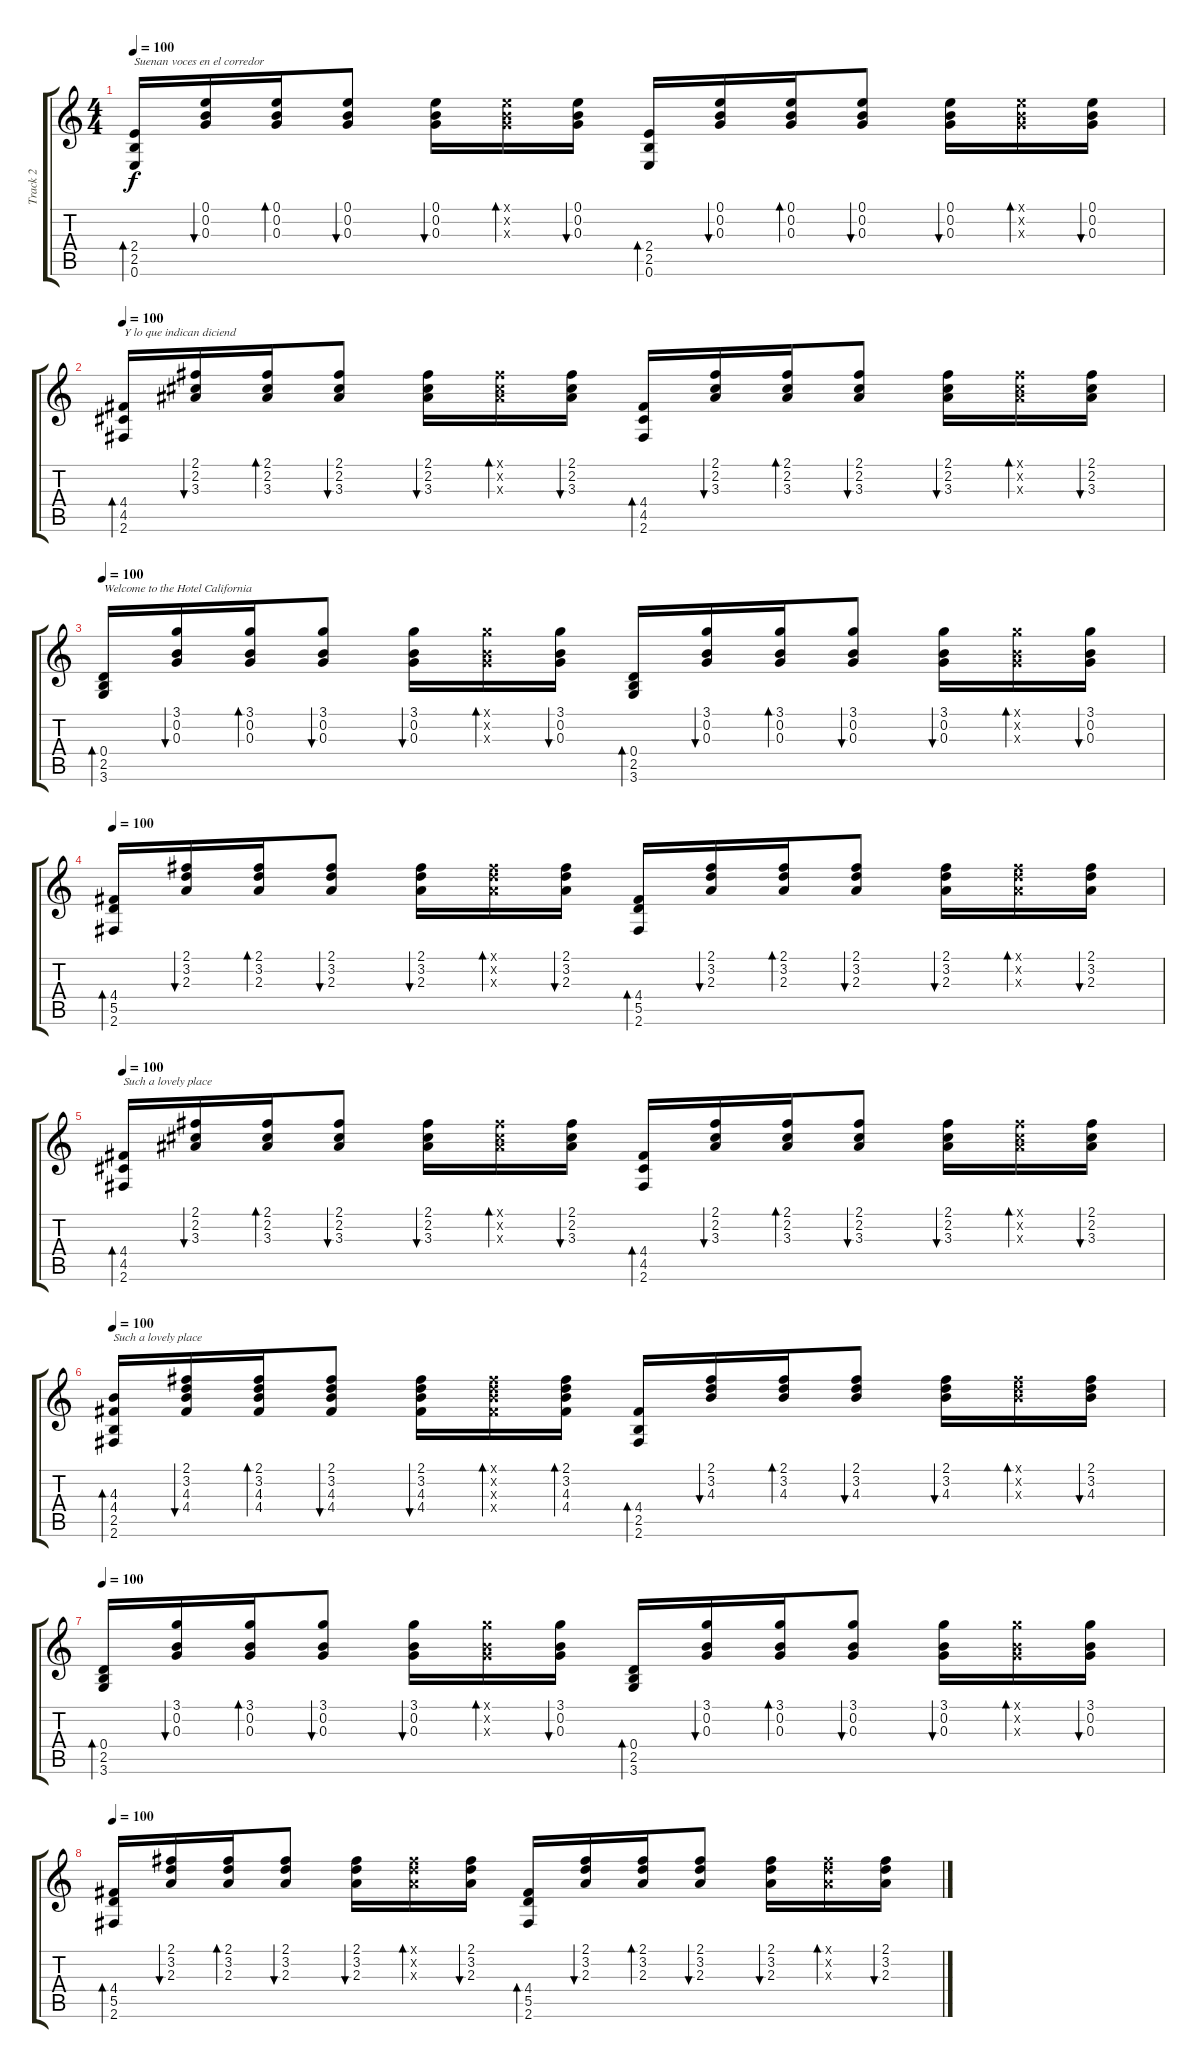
\track ("Track 2" "Track 2") {instrument acousticguitarnylon}
\staff {score tabs}
\tuning (E4 B3 G3 D3 A2 E2) {hide}
\ts (4 4)
\tempo 100
\clef g2
\ks c
(2.4 2.5 0.6).16{bd 60 txt "Suenan voces en el corredor" dy f} (0.1 0.2 0.3).16{bu 60} (0.1 0.2 0.3).16{bd 60} (0.1 0.2 0.3).8{bu 60} (0.1 0.2 0.3).16{bu 60} (0.1{x} 0.2{x} 0.3{x}).16{bd 60} (0.1 0.2 0.3).16{bu 60} (2.4 2.5 0.6).16{bd 60} (0.1 0.2 0.3).16{bu 60} (0.1 0.2 0.3).16{bd 60} (0.1 0.2 0.3).8{bu 60} (0.1 0.2 0.3).16{bu 60} (0.1{x} 0.2{x} 0.3{x}).16{bd 60} (0.1 0.2 0.3).16{bu 60} |
\tempo 100
(4.4 4.5 2.6).16{bd 60 txt "Y lo que indican diciend "} (2.1 2.2 3.3).16{bu 60} (2.1 2.2 3.3).16{bd 60} (2.1 2.2 3.3).8{bu 60} (2.1 2.2 3.3).16{bu 60} (2.1{x} 2.2{x} 3.3{x}).16{bd 60} (2.1 2.2 3.3).16{bu 60} (4.4 4.5 2.6).16{bd 60} (2.1 2.2 3.3).16{bu 60} (2.1 2.2 3.3).16{bd 60} (2.1 2.2 3.3).8{bu 60} (2.1 2.2 3.3).16{bu 60} (2.1{x} 2.2{x} 3.3{x}).16{bd 60} (2.1 2.2 3.3).16{bu 60} |
\tempo 100
(0.4 2.5 3.6).16{bd 60 txt "Welcome to the Hotel California"} (3.1 0.2 0.3).16{bu 60} (3.1 0.2 0.3).16{bd 60} (3.1 0.2 0.3).8{bu 60} (3.1 0.2 0.3).16{bu 60} (3.1{x} 0.2{x} 0.3{x}).16{bd 60} (3.1 0.2 0.3).16{bu 60} (0.4 2.5 3.6).16{bd 60} (3.1 0.2 0.3).16{bu 60} (3.1 0.2 0.3).16{bd 60} (3.1 0.2 0.3).8{bu 60} (3.1 0.2 0.3).16{bu 60} (3.1{x} 0.2{x} 0.3{x}).16{bd 60} (3.1 0.2 0.3).16{bu 60} |
\tempo 100
(4.4 5.5 2.6).16{bd 60} (2.1 3.2 2.3).16{bu 60} (2.1 3.2 2.3).16{bd 60} (2.1 3.2 2.3).8{bu 60} (2.1 3.2 2.3).16{bu 60} (2.1{x} 3.2{x} 2.3{x}).16{bd 60} (2.1 3.2 2.3).16{bu 60} (4.4 5.5 2.6).16{bd 60} (2.1 3.2 2.3).16{bu 60} (2.1 3.2 2.3).16{bd 60} (2.1 3.2 2.3).8{bu 60} (2.1 3.2 2.3).16{bu 60} (2.1{x} 3.2{x} 2.3{x}).16{bd 60} (2.1 3.2 2.3).16{bu 60} |
\tempo 100
(4.4 4.5 2.6).16{bd 60 txt "Such a lovely place"} (2.1 2.2 3.3).16{bu 60} (2.1 2.2 3.3).16{bd 60} (2.1 2.2 3.3).8{bu 60} (2.1 2.2 3.3).16{bu 60} (2.1{x} 2.2{x} 3.3{x}).16{bd 60} (2.1 2.2 3.3).16{bu 60} (4.4 4.5 2.6).16{bd 60} (2.1 2.2 3.3).16{bu 60} (2.1 2.2 3.3).16{bd 60} (2.1 2.2 3.3).8{bu 60} (2.1 2.2 3.3).16{bu 60} (2.1{x} 2.2{x} 3.3{x}).16{bd 60} (2.1 2.2 3.3).16{bu 60} |
\tempo 100
(4.3 4.4 2.5 2.6).16{bd 60 txt "Such a lovely place "} (2.1 3.2 4.3 4.4).16{bu 60} (2.1 3.2 4.3 4.4).16{bd 60} (2.1 3.2 4.3 4.4).8{bu 60} (2.1 3.2 4.3 4.4).16{bu 60} (2.1{x} 3.2{x} 4.3{x} 4.4{x}).16{bd 60} (2.1 3.2 4.3 4.4).16{bd 60} (4.4 2.5 2.6).16{bd 60} (2.1 3.2 4.3).16{bu 60} (2.1 3.2 4.3).16{bd 60} (2.1 3.2 4.3).8{bu 60} (2.1 3.2 4.3).16{bu 60} (2.1{x} 3.2{x} 4.3{x}).16{bd 60} (2.1 3.2 4.3).16{bu 60} |
\tempo 100
(0.4 2.5 3.6).16{bd 60} (3.1 0.2 0.3).16{bu 60} (3.1 0.2 0.3).16{bd 60} (3.1 0.2 0.3).8{bu 60} (3.1 0.2 0.3).16{bu 60} (3.1{x} 0.2{x} 0.3{x}).16{bd 60} (3.1 0.2 0.3).16{bu 60} (0.4 2.5 3.6).16{bd 60} (3.1 0.2 0.3).16{bu 60} (3.1 0.2 0.3).16{bd 60} (3.1 0.2 0.3).8{bu 60} (3.1 0.2 0.3).16{bu 60} (3.1{x} 0.2{x} 0.3{x}).16{bd 60} (3.1 0.2 0.3).16{bu 60} |
\tempo 100
(4.4 5.5 2.6).16{bd 60} (2.1 3.2 2.3).16{bu 60} (2.1 3.2 2.3).16{bd 60} (2.1 3.2 2.3).8{bu 60} (2.1 3.2 2.3).16{bu 60} (2.1{x} 3.2{x} 2.3{x}).16{bd 60} (2.1 3.2 2.3).16{bu 60} (4.4 5.5 2.6).16{bd 60} (2.1 3.2 2.3).16{bu 60} (2.1 3.2 2.3).16{bd 60} (2.1 3.2 2.3).8{bu 60} (2.1 3.2 2.3).16{bu 60} (2.1{x} 3.2{x} 2.3{x}).16{bd 60} (2.1 3.2 2.3).16{bu 60}
